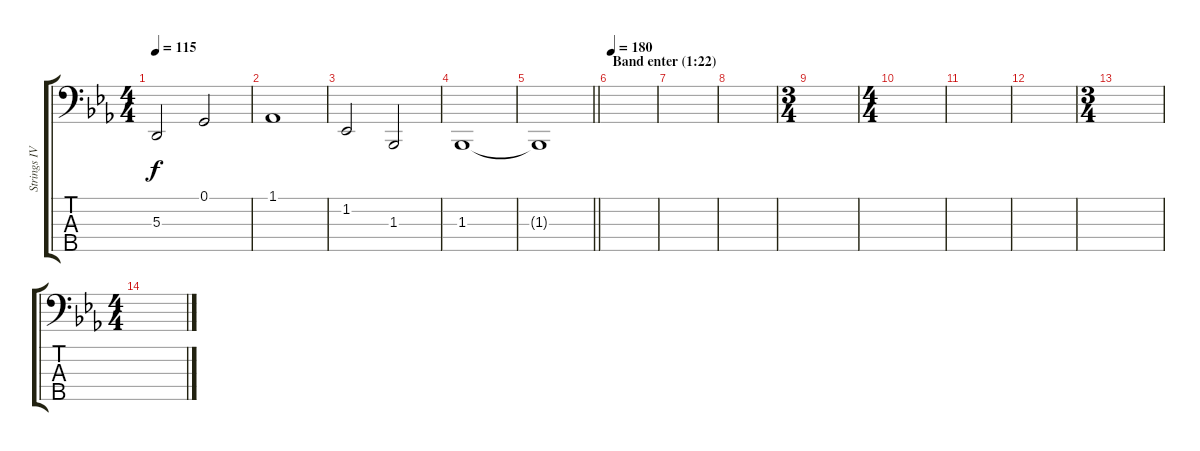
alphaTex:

\track ("Strings IV" "Strings IV") {instrument stringensemble1}
\staff {score tabs}
\tuning (G2 D2 A1 E1 B0) {hide}
\ts (4 4)
\tempo 115
\clef f4
\ks eb
5.3.2{dy f} 0.1.2 |
1.1.1 |
1.2.2 1.3.2 |
1.3.1 |
\barLineRight lightlight
1.3{t}.1 |
\section ("" "Band enter (1:22)")
\tempo 180
|
|
|
\ts (3 4)
|
\ts (4 4)
|
|
|
\ts (3 4)
|
\ts (4 4)
